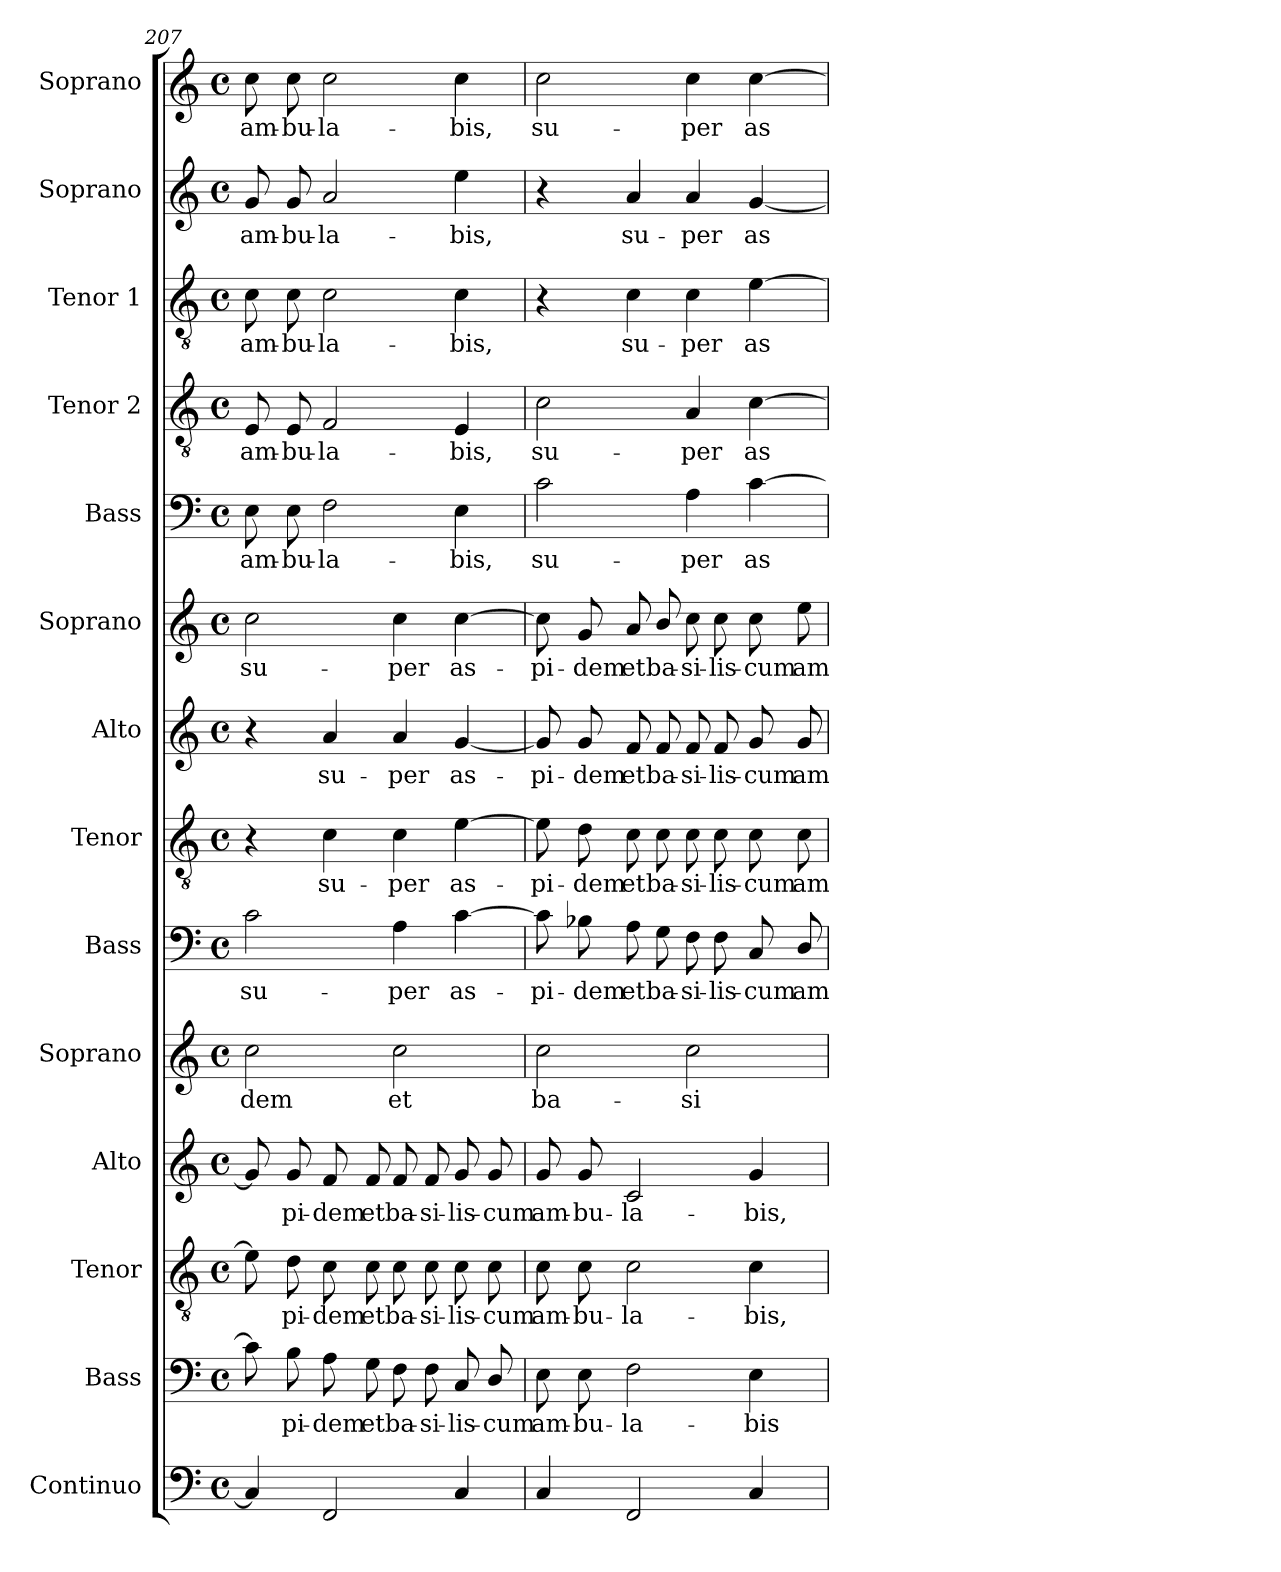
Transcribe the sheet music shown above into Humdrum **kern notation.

**kern	**kern	**text	**kern	**text	**kern	**text	**kern	**text	**kern	**text	**kern	**text	**kern	**text	**kern	**text	**kern	**text	**kern	**text	**kern	**text	**kern	**text	**kern	**text
*part14	*part13	*part13	*part12	*part12	*part11	*part11	*part10	*part10	*part9	*part9	*part8	*part8	*part7	*part7	*part6	*part6	*part5	*part5	*part4	*part4	*part3	*part3	*part2	*part2	*part1	*part1
*staff14	*staff13	*staff13	*staff12	*staff12	*staff11	*staff11	*staff10	*staff10	*staff9	*staff9	*staff8	*staff8	*staff7	*staff7	*staff6	*staff6	*staff5	*staff5	*staff4	*staff4	*staff3	*staff3	*staff2	*staff2	*staff1	*staff1
*I"Continuo	*I"Bass	*	*I"Tenor	*	*I"Alto	*	*I"Soprano	*	*I"Bass	*	*I"Tenor	*	*I"Alto	*	*I"Soprano	*	*I"Bass	*	*I"Tenor 2	*	*I"Tenor 1	*	*I"Soprano	*	*I"Soprano	*
*I'Cont.	*I'B.	*	*I'T.	*	*I'A.	*	*I'S.	*	*I'B.	*	*I'T.	*	*I'A.	*	*I'S.	*	*I'B.	*	*I'T2.	*	*I'T1.	*	*I'S.	*	*I'S.	*
!!LO:PB:g=z
*clefF4	*clefF4	*	*clefGv2	*	*clefG2	*	*clefG2	*	*clefF4	*	*clefGv2	*	*clefG2	*	*clefG2	*	*clefF4	*	*clefGv2	*	*clefGv2	*	*clefG2	*	*clefG2	*
*	*	*	*ITrd7c12	*	*	*	*	*	*	*	*ITrd7c12	*	*	*	*	*	*	*	*ITrd7c12	*	*ITrd7c12	*	*	*	*	*
*k[]	*k[]	*	*k[]	*	*k[]	*	*k[]	*	*k[]	*	*k[]	*	*k[]	*	*k[]	*	*k[]	*	*k[]	*	*k[]	*	*k[]	*	*k[]	*
*C:	*C:	*	*C:	*	*C:	*	*C:	*	*C:	*	*C:	*	*C:	*	*C:	*	*C:	*	*C:	*	*C:	*	*C:	*	*C:	*
*M4/4	*M4/4	*	*M4/4	*	*M4/4	*	*M4/4	*	*M4/4	*	*M4/4	*	*M4/4	*	*M4/4	*	*M4/4	*	*M4/4	*	*M4/4	*	*M4/4	*	*M4/4	*
*met(c)	*met(c)	*	*met(c)	*	*met(c)	*	*met(c)	*	*met(c)	*	*met(c)	*	*met(c)	*	*met(c)	*	*met(c)	*	*met(c)	*	*met(c)	*	*met(c)	*	*met(c)	*
=207	=207	=207	=207	=207	=207	=207	=207	=207	=207	=207	=207	=207	=207	=207	=207	=207	=207	=207	=207	=207	=207	=207	=207	=207	=207	=207
!	!	!	!	!	!	!	!	!LO:LY:b:color=#000000	!	!	!	!	!	!	!	!	!	!	!	!	!	!	!	!	!	!
!	!	!	!	!	!	!	!	!	!	!LO:LY:b:color=#000000	!	!	!	!	!	!	!	!	!	!	!	!	!	!	!	!
!	!	!	!	!	!	!	!	!	!	!	!	!	!	!	!	!LO:LY:b:color=#000000	!	!	!	!	!	!	!	!	!	!
!	!	!	!	!	!	!	!	!	!	!	!	!	!	!	!	!	!	!LO:LY:b:color=#000000	!	!	!	!	!	!	!	!
!	!	!	!	!	!	!	!	!	!	!	!	!	!	!	!	!	!	!	!	!LO:LY:b:color=#000000	!	!	!	!	!	!
!	!	!	!	!	!	!	!	!	!	!	!	!	!	!	!	!	!	!	!	!	!	!LO:LY:b:color=#000000	!	!	!	!
!	!	!	!	!	!	!	!	!	!	!	!	!	!	!	!	!	!	!	!	!	!	!	!	!LO:LY:b:color=#000000	!	!
!	!	!	!	!	!	!	!	!	!	!	!	!	!	!	!	!	!	!	!	!	!	!	!	!	!	!LO:LY:b:color=#000000
4Ci/]	8ci\]	.	8Ei\]	.	8gi/]	.	2cci\	-dem	2ci\	su-	4r	.	4r	.	2cci\	su-	8Ei\	am-	8EEi/	am-	8Ci\	am-	8gi/	am-	8cci\	am-
!	!	!LO:LY:b:color=#000000	!	!	!	!	!	!	!	!	!	!	!	!	!	!	!	!	!	!	!	!	!	!	!	!
!	!	!	!	!LO:LY:b:color=#000000	!	!	!	!	!	!	!	!	!	!	!	!	!	!	!	!	!	!	!	!	!	!
!	!	!	!	!	!	!LO:LY:b:color=#000000	!	!	!	!	!	!	!	!	!	!	!	!	!	!	!	!	!	!	!	!
!	!	!	!	!	!	!	!	!	!	!	!	!	!	!	!	!	!	!LO:LY:b:color=#000000	!	!	!	!	!	!	!	!
!	!	!	!	!	!	!	!	!	!	!	!	!	!	!	!	!	!	!	!	!LO:LY:b:color=#000000	!	!	!	!	!	!
!	!	!	!	!	!	!	!	!	!	!	!	!	!	!	!	!	!	!	!	!	!	!LO:LY:b:color=#000000	!	!	!	!
!	!	!	!	!	!	!	!	!	!	!	!	!	!	!	!	!	!	!	!	!	!	!	!	!LO:LY:b:color=#000000	!	!
!	!	!	!	!	!	!	!	!	!	!	!	!	!	!	!	!	!	!	!	!	!	!	!	!	!	!LO:LY:b:color=#000000
.	8Bi\	-pi-	8Di\	-pi-	8gi/	-pi-	.	.	.	.	.	.	.	.	.	.	8Ei\	-bu-	8EEi/	-bu-	8Ci\	-bu-	8gi/	-bu-	8cci\	-bu-
!	!	!LO:LY:b:color=#000000	!	!	!	!	!	!	!	!	!	!	!	!	!	!	!	!	!	!	!	!	!	!	!	!
!	!	!	!	!LO:LY:b:color=#000000	!	!	!	!	!	!	!	!	!	!	!	!	!	!	!	!	!	!	!	!	!	!
!	!	!	!	!	!	!LO:LY:b:color=#000000	!	!	!	!	!	!	!	!	!	!	!	!	!	!	!	!	!	!	!	!
!	!	!	!	!	!	!	!	!	!	!	!	!LO:LY:b:color=#000000	!	!	!	!	!	!	!	!	!	!	!	!	!	!
!	!	!	!	!	!	!	!	!	!	!	!	!	!	!LO:LY:b:color=#000000	!	!	!	!	!	!	!	!	!	!	!	!
!	!	!	!	!	!	!	!	!	!	!	!	!	!	!	!	!	!	!LO:LY:b:color=#000000	!	!	!	!	!	!	!	!
!	!	!	!	!	!	!	!	!	!	!	!	!	!	!	!	!	!	!	!	!LO:LY:b:color=#000000	!	!	!	!	!	!
!	!	!	!	!	!	!	!	!	!	!	!	!	!	!	!	!	!	!	!	!	!	!LO:LY:b:color=#000000	!	!	!	!
!	!	!	!	!	!	!	!	!	!	!	!	!	!	!	!	!	!	!	!	!	!	!	!	!LO:LY:b:color=#000000	!	!
!	!	!	!	!	!	!	!	!	!	!	!	!	!	!	!	!	!	!	!	!	!	!	!	!	!	!LO:LY:b:color=#000000
2FFi/	8Ai\	-dem	8Ci\	-dem	8fi/	-dem	.	.	.	.	4Ci\	su-	4ai/	su-	.	.	2Fi\	-la-	2FFi/	-la-	2Ci\	-la-	2ai/	-la-	2cci\	-la-
!	!	!LO:LY:b:color=#000000	!	!	!	!	!	!	!	!	!	!	!	!	!	!	!	!	!	!	!	!	!	!	!	!
!	!	!	!	!LO:LY:b:color=#000000	!	!	!	!	!	!	!	!	!	!	!	!	!	!	!	!	!	!	!	!	!	!
!	!	!	!	!	!	!LO:LY:b:color=#000000	!	!	!	!	!	!	!	!	!	!	!	!	!	!	!	!	!	!	!	!
.	8Gi\	et	8Ci\	et	8fi/	et	.	.	.	.	.	.	.	.	.	.	.	.	.	.	.	.	.	.	.	.
!	!	!LO:LY:b:color=#000000	!	!	!	!	!	!	!	!	!	!	!	!	!	!	!	!	!	!	!	!	!	!	!	!
!	!	!	!	!LO:LY:b:color=#000000	!	!	!	!	!	!	!	!	!	!	!	!	!	!	!	!	!	!	!	!	!	!
!	!	!	!	!	!	!LO:LY:b:color=#000000	!	!	!	!	!	!	!	!	!	!	!	!	!	!	!	!	!	!	!	!
!	!	!	!	!	!	!	!	!LO:LY:b:color=#000000	!	!	!	!	!	!	!	!	!	!	!	!	!	!	!	!	!	!
!	!	!	!	!	!	!	!	!	!	!LO:LY:b:color=#000000	!	!	!	!	!	!	!	!	!	!	!	!	!	!	!	!
!	!	!	!	!	!	!	!	!	!	!	!	!LO:LY:b:color=#000000	!	!	!	!	!	!	!	!	!	!	!	!	!	!
!	!	!	!	!	!	!	!	!	!	!	!	!	!	!LO:LY:b:color=#000000	!	!	!	!	!	!	!	!	!	!	!	!
!	!	!	!	!	!	!	!	!	!	!	!	!	!	!	!	!LO:LY:b:color=#000000	!	!	!	!	!	!	!	!	!	!
.	8Fi\	ba-	8Ci\	ba-	8fi/	ba-	2cci\	et	4Ai\	-per	4Ci\	-per	4ai/	-per	4cci\	-per	.	.	.	.	.	.	.	.	.	.
!	!	!LO:LY:b:color=#000000	!	!	!	!	!	!	!	!	!	!	!	!	!	!	!	!	!	!	!	!	!	!	!	!
!	!	!	!	!LO:LY:b:color=#000000	!	!	!	!	!	!	!	!	!	!	!	!	!	!	!	!	!	!	!	!	!	!
!	!	!	!	!	!	!LO:LY:b:color=#000000	!	!	!	!	!	!	!	!	!	!	!	!	!	!	!	!	!	!	!	!
.	8Fi\	-si-	8Ci\	-si-	8fi/	-si-	.	.	.	.	.	.	.	.	.	.	.	.	.	.	.	.	.	.	.	.
!	!	!LO:LY:b:color=#000000	!	!	!	!	!	!	!	!	!	!	!	!	!	!	!	!	!	!	!	!	!	!	!	!
!	!	!	!	!LO:LY:b:color=#000000	!	!	!	!	!	!	!	!	!	!	!	!	!	!	!	!	!	!	!	!	!	!
!	!	!	!	!	!	!LO:LY:b:color=#000000	!	!	!	!	!	!	!	!	!	!	!	!	!	!	!	!	!	!	!	!
!	!	!	!	!	!	!	!	!	!	!LO:LY:b:color=#000000	!	!	!	!	!	!	!	!	!	!	!	!	!	!	!	!
!	!	!	!	!	!	!	!	!	!	!	!	!LO:LY:b:color=#000000	!	!	!	!	!	!	!	!	!	!	!	!	!	!
!	!	!	!	!	!	!	!	!	!	!	!	!	!	!LO:LY:b:color=#000000	!	!	!	!	!	!	!	!	!	!	!	!
!	!	!	!	!	!	!	!	!	!	!	!	!	!	!	!	!LO:LY:b:color=#000000	!	!	!	!	!	!	!	!	!	!
!	!	!	!	!	!	!	!	!	!	!	!	!	!	!	!	!	!	!LO:LY:b:color=#000000	!	!	!	!	!	!	!	!
!	!	!	!	!	!	!	!	!	!	!	!	!	!	!	!	!	!	!	!	!LO:LY:b:color=#000000	!	!	!	!	!	!
!	!	!	!	!	!	!	!	!	!	!	!	!	!	!	!	!	!	!	!	!	!	!LO:LY:b:color=#000000	!	!	!	!
!	!	!	!	!	!	!	!	!	!	!	!	!	!	!	!	!	!	!	!	!	!	!	!	!LO:LY:b:color=#000000	!	!
!	!	!	!	!	!	!	!	!	!	!	!	!	!	!	!	!	!	!	!	!	!	!	!	!	!	!LO:LY:b:color=#000000
4Ci/	8Ci/	-lis-	8Ci\	-lis-	8gi/	-lis-	.	.	[4ci\	as-	[4Ei\	as-	[4gi/	as-	[4cci\	as-	4Ei\	-bis,	4EEi/	-bis,	4Ci\	-bis,	4eei\	-bis,	4cci\	-bis,
!	!	!LO:LY:b:color=#000000	!	!	!	!	!	!	!	!	!	!	!	!	!	!	!	!	!	!	!	!	!	!	!	!
!	!	!	!	!LO:LY:b:color=#000000	!	!	!	!	!	!	!	!	!	!	!	!	!	!	!	!	!	!	!	!	!	!
!	!	!	!	!	!	!LO:LY:b:color=#000000	!	!	!	!	!	!	!	!	!	!	!	!	!	!	!	!	!	!	!	!
.	8Di/	-cum	8Ci\	-cum	8gi/	-cum	.	.	.	.	.	.	.	.	.	.	.	.	.	.	.	.	.	.	.	.
=208	=208	=208	=208	=208	=208	=208	=208	=208	=208	=208	=208	=208	=208	=208	=208	=208	=208	=208	=208	=208	=208	=208	=208	=208	=208	=208
!	!	!LO:LY:b:color=#000000	!	!	!	!	!	!	!	!	!	!	!	!	!	!	!	!	!	!	!	!	!	!	!	!
!	!	!	!	!LO:LY:b:color=#000000	!	!	!	!	!	!	!	!	!	!	!	!	!	!	!	!	!	!	!	!	!	!
!	!	!	!	!	!	!LO:LY:b:color=#000000	!	!	!	!	!	!	!	!	!	!	!	!	!	!	!	!	!	!	!	!
!	!	!	!	!	!	!	!	!LO:LY:b:color=#000000	!	!	!	!	!	!	!	!	!	!	!	!	!	!	!	!	!	!
!	!	!	!	!	!	!	!	!	!	!LO:LY:b:color=#000000	!	!	!	!	!	!	!	!	!	!	!	!	!	!	!	!
!	!	!	!	!	!	!	!	!	!	!	!	!LO:LY:b:color=#000000	!	!	!	!	!	!	!	!	!	!	!	!	!	!
!	!	!	!	!	!	!	!	!	!	!	!	!	!	!LO:LY:b:color=#000000	!	!	!	!	!	!	!	!	!	!	!	!
!	!	!	!	!	!	!	!	!	!	!	!	!	!	!	!	!LO:LY:b:color=#000000	!	!	!	!	!	!	!	!	!	!
!	!	!	!	!	!	!	!	!	!	!	!	!	!	!	!	!	!	!LO:LY:b:color=#000000	!	!	!	!	!	!	!	!
!	!	!	!	!	!	!	!	!	!	!	!	!	!	!	!	!	!	!	!	!LO:LY:b:color=#000000	!	!	!	!	!	!
!	!	!	!	!	!	!	!	!	!	!	!	!	!	!	!	!	!	!	!	!	!	!	!	!	!	!LO:LY:b:color=#000000
4Ci/	8Ei\	am-	8Ci\	am-	8gi/	am-	2cci\	ba-	8ci\]	-pi-	8Ei\]	-pi-	8gi/]	-pi-	8cci\]	-pi-	2ci\	su-	2Ci\	su-	4r	.	4r	.	2cci\	su-
!	!	!LO:LY:b:color=#000000	!	!	!	!	!	!	!	!	!	!	!	!	!	!	!	!	!	!	!	!	!	!	!	!
!	!	!	!	!LO:LY:b:color=#000000	!	!	!	!	!	!	!	!	!	!	!	!	!	!	!	!	!	!	!	!	!	!
!	!	!	!	!	!	!LO:LY:b:color=#000000	!	!	!	!	!	!	!	!	!	!	!	!	!	!	!	!	!	!	!	!
!	!	!	!	!	!	!	!	!	!	!LO:LY:b:color=#000000	!	!	!	!	!	!	!	!	!	!	!	!	!	!	!	!
!	!	!	!	!	!	!	!	!	!	!	!	!LO:LY:b:color=#000000	!	!	!	!	!	!	!	!	!	!	!	!	!	!
!	!	!	!	!	!	!	!	!	!	!	!	!	!	!LO:LY:b:color=#000000	!	!	!	!	!	!	!	!	!	!	!	!
!	!	!	!	!	!	!	!	!	!	!	!	!	!	!	!	!LO:LY:b:color=#000000	!	!	!	!	!	!	!	!	!	!
.	8Ei\	-bu-	8Ci\	-bu-	8gi/	-bu-	.	.	8B-Xi\	-dem	8Di\	-dem	8gi/	-dem	8gi/	-dem	.	.	.	.	.	.	.	.	.	.
!	!	!LO:LY:b:color=#000000	!	!	!	!	!	!	!	!	!	!	!	!	!	!	!	!	!	!	!	!	!	!	!	!
!	!	!	!	!LO:LY:b:color=#000000	!	!	!	!	!	!	!	!	!	!	!	!	!	!	!	!	!	!	!	!	!	!
!	!	!	!	!	!	!LO:LY:b:color=#000000	!	!	!	!	!	!	!	!	!	!	!	!	!	!	!	!	!	!	!	!
!	!	!	!	!	!	!	!	!	!	!LO:LY:b:color=#000000	!	!	!	!	!	!	!	!	!	!	!	!	!	!	!	!
!	!	!	!	!	!	!	!	!	!	!	!	!LO:LY:b:color=#000000	!	!	!	!	!	!	!	!	!	!	!	!	!	!
!	!	!	!	!	!	!	!	!	!	!	!	!	!	!LO:LY:b:color=#000000	!	!	!	!	!	!	!	!	!	!	!	!
!	!	!	!	!	!	!	!	!	!	!	!	!	!	!	!	!LO:LY:b:color=#000000	!	!	!	!	!	!	!	!	!	!
!	!	!	!	!	!	!	!	!	!	!	!	!	!	!	!	!	!	!	!	!	!	!LO:LY:b:color=#000000	!	!	!	!
!	!	!	!	!	!	!	!	!	!	!	!	!	!	!	!	!	!	!	!	!	!	!	!	!LO:LY:b:color=#000000	!	!
2FFi/	2Fi\	-la-	2Ci\	-la-	2ci/	-la-	.	.	8Ai\	et	8Ci\	et	8fi/	et	8ai/	et	.	.	.	.	4Ci\	su-	4ai/	su-	.	.
!	!	!	!	!	!	!	!	!	!	!LO:LY:b:color=#000000	!	!	!	!	!	!	!	!	!	!	!	!	!	!	!	!
!	!	!	!	!	!	!	!	!	!	!	!	!LO:LY:b:color=#000000	!	!	!	!	!	!	!	!	!	!	!	!	!	!
!	!	!	!	!	!	!	!	!	!	!	!	!	!	!LO:LY:b:color=#000000	!	!	!	!	!	!	!	!	!	!	!	!
!	!	!	!	!	!	!	!	!	!	!	!	!	!	!	!	!LO:LY:b:color=#000000	!	!	!	!	!	!	!	!	!	!
.	.	.	.	.	.	.	.	.	8Gi\	ba-	8Ci\	ba-	8fi/	ba-	8bi/	ba-	.	.	.	.	.	.	.	.	.	.
!	!	!	!	!	!	!	!	!LO:LY:b:color=#000000	!	!	!	!	!	!	!	!	!	!	!	!	!	!	!	!	!	!
!	!	!	!	!	!	!	!	!	!	!LO:LY:b:color=#000000	!	!	!	!	!	!	!	!	!	!	!	!	!	!	!	!
!	!	!	!	!	!	!	!	!	!	!	!	!LO:LY:b:color=#000000	!	!	!	!	!	!	!	!	!	!	!	!	!	!
!	!	!	!	!	!	!	!	!	!	!	!	!	!	!LO:LY:b:color=#000000	!	!	!	!	!	!	!	!	!	!	!	!
!	!	!	!	!	!	!	!	!	!	!	!	!	!	!	!	!LO:LY:b:color=#000000	!	!	!	!	!	!	!	!	!	!
!	!	!	!	!	!	!	!	!	!	!	!	!	!	!	!	!	!	!LO:LY:b:color=#000000	!	!	!	!	!	!	!	!
!	!	!	!	!	!	!	!	!	!	!	!	!	!	!	!	!	!	!	!	!LO:LY:b:color=#000000	!	!	!	!	!	!
!	!	!	!	!	!	!	!	!	!	!	!	!	!	!	!	!	!	!	!	!	!	!LO:LY:b:color=#000000	!	!	!	!
!	!	!	!	!	!	!	!	!	!	!	!	!	!	!	!	!	!	!	!	!	!	!	!	!LO:LY:b:color=#000000	!	!
!	!	!	!	!	!	!	!	!	!	!	!	!	!	!	!	!	!	!	!	!	!	!	!	!	!	!LO:LY:b:color=#000000
.	.	.	.	.	.	.	2cci\	-si-	8Fi\	-si-	8Ci\	-si-	8fi/	-si-	8cci\	-si-	4Ai\	-per	4AAi/	-per	4Ci\	-per	4ai/	-per	4cci\	-per
!	!	!	!	!	!	!	!	!	!	!LO:LY:b:color=#000000	!	!	!	!	!	!	!	!	!	!	!	!	!	!	!	!
!	!	!	!	!	!	!	!	!	!	!	!	!LO:LY:b:color=#000000	!	!	!	!	!	!	!	!	!	!	!	!	!	!
!	!	!	!	!	!	!	!	!	!	!	!	!	!	!LO:LY:b:color=#000000	!	!	!	!	!	!	!	!	!	!	!	!
!	!	!	!	!	!	!	!	!	!	!	!	!	!	!	!	!LO:LY:b:color=#000000	!	!	!	!	!	!	!	!	!	!
.	.	.	.	.	.	.	.	.	8Fi\	-lis-	8Ci\	-lis-	8fi/	-lis-	8cci\	-lis-	.	.	.	.	.	.	.	.	.	.
!	!	!LO:LY:b:color=#000000	!	!	!	!	!	!	!	!	!	!	!	!	!	!	!	!	!	!	!	!	!	!	!	!
!	!	!	!	!LO:LY:b:color=#000000	!	!	!	!	!	!	!	!	!	!	!	!	!	!	!	!	!	!	!	!	!	!
!	!	!	!	!	!	!LO:LY:b:color=#000000	!	!	!	!	!	!	!	!	!	!	!	!	!	!	!	!	!	!	!	!
!	!	!	!	!	!	!	!	!	!	!LO:LY:b:color=#000000	!	!	!	!	!	!	!	!	!	!	!	!	!	!	!	!
!	!	!	!	!	!	!	!	!	!	!	!	!LO:LY:b:color=#000000	!	!	!	!	!	!	!	!	!	!	!	!	!	!
!	!	!	!	!	!	!	!	!	!	!	!	!	!	!LO:LY:b:color=#000000	!	!	!	!	!	!	!	!	!	!	!	!
!	!	!	!	!	!	!	!	!	!	!	!	!	!	!	!	!LO:LY:b:color=#000000	!	!	!	!	!	!	!	!	!	!
!	!	!	!	!	!	!	!	!	!	!	!	!	!	!	!	!	!	!LO:LY:b:color=#000000	!	!	!	!	!	!	!	!
!	!	!	!	!	!	!	!	!	!	!	!	!	!	!	!	!	!	!	!	!LO:LY:b:color=#000000	!	!	!	!	!	!
!	!	!	!	!	!	!	!	!	!	!	!	!	!	!	!	!	!	!	!	!	!	!LO:LY:b:color=#000000	!	!	!	!
!	!	!	!	!	!	!	!	!	!	!	!	!	!	!	!	!	!	!	!	!	!	!	!	!LO:LY:b:color=#000000	!	!
!	!	!	!	!	!	!	!	!	!	!	!	!	!	!	!	!	!	!	!	!	!	!	!	!	!	!LO:LY:b:color=#000000
4Ci/	4Ei\	-bis	4Ci\	-bis,	4gi/	-bis,	.	.	8Ci/	-cum	8Ci\	-cum	8gi/	-cum	8cci\	-cum	[4ci\	as-	[4Ci\	as-	[4Ei\	as-	[4gi/	as-	[4cci\	as-
!	!	!	!	!	!	!	!	!	!	!LO:LY:b:color=#000000	!	!	!	!	!	!	!	!	!	!	!	!	!	!	!	!
!	!	!	!	!	!	!	!	!	!	!	!	!LO:LY:b:color=#000000	!	!	!	!	!	!	!	!	!	!	!	!	!	!
!	!	!	!	!	!	!	!	!	!	!	!	!	!	!LO:LY:b:color=#000000	!	!	!	!	!	!	!	!	!	!	!	!
!	!	!	!	!	!	!	!	!	!	!	!	!	!	!	!	!LO:LY:b:color=#000000	!	!	!	!	!	!	!	!	!	!
.	.	.	.	.	.	.	.	.	8Di/	am-	8Ci\	am-	8gi/	am-	8eei\	am-	.	.	.	.	.	.	.	.	.	.
=	=	=	=	=	=	=	=	=	=	=	=	=	=	=	=	=	=	=	=	=	=	=	=	=	=	=
*-	*-	*-	*-	*-	*-	*-	*-	*-	*-	*-	*-	*-	*-	*-	*-	*-	*-	*-	*-	*-	*-	*-	*-	*-	*-	*-
